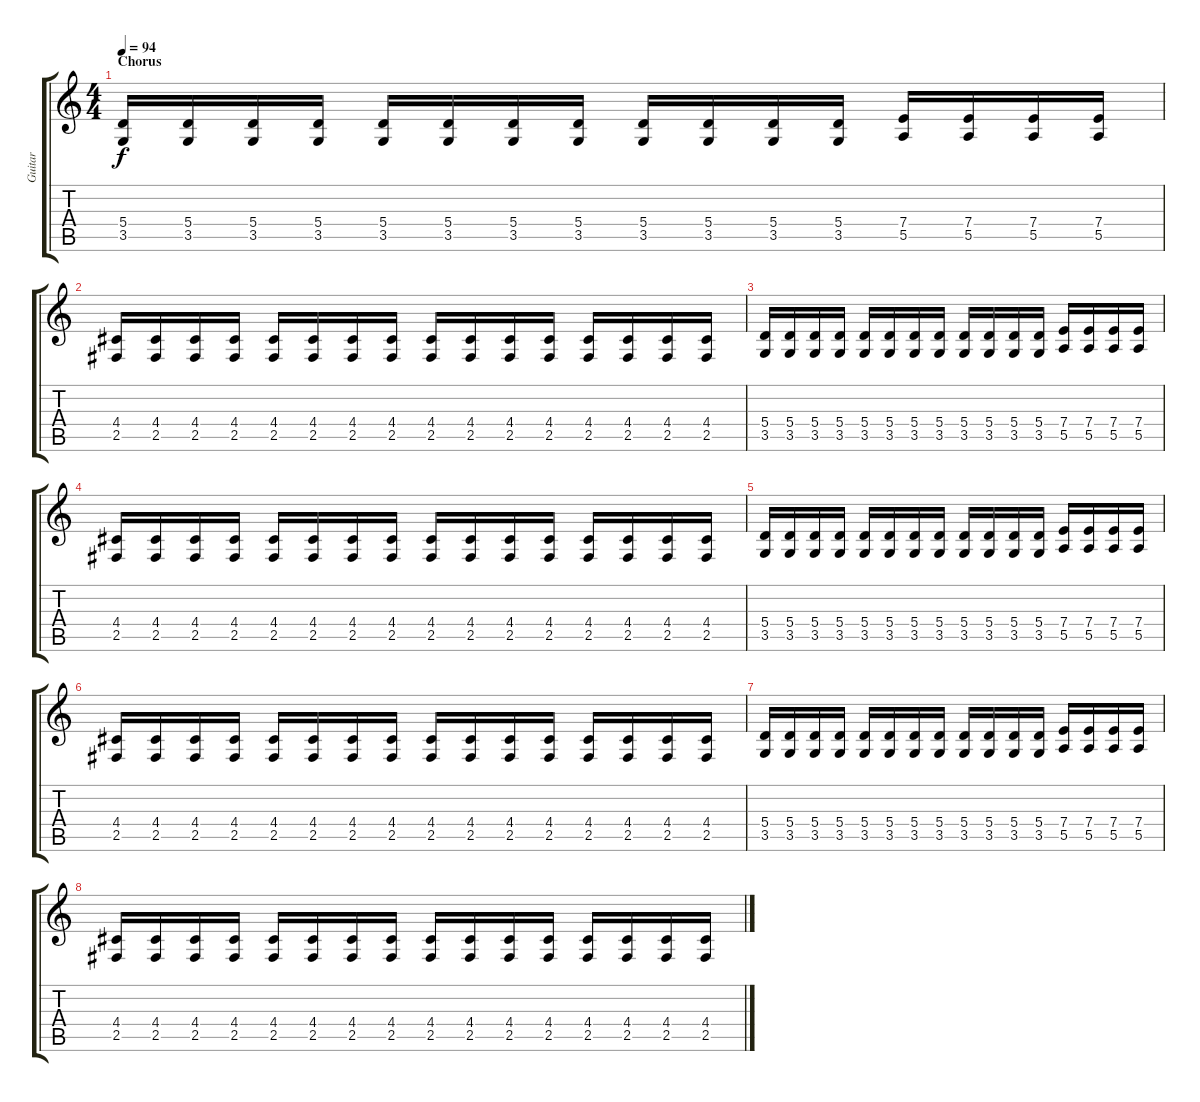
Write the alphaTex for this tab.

\track ("Guitar" "Guitar") {instrument overdrivenguitar}
\staff {score tabs}
\tuning (B3 Gb3 D3 A2 E2 B1) {hide}
\ts (4 4)
\section ("" "Chorus")
\tempo 94
\clef g2
\ks c
(5.4 3.5).16{dy f} (5.4 3.5).16 (5.4 3.5).16 (5.4 3.5).16 (5.4 3.5).16 (5.4 3.5).16 (5.4 3.5).16 (5.4 3.5).16 (5.4 3.5).16 (5.4 3.5).16 (5.4 3.5).16 (5.4 3.5).16 (7.4 5.5).16 (7.4 5.5).16 (7.4 5.5).16 (7.4 5.5).16 |
(4.4 2.5).16 (4.4 2.5).16 (4.4 2.5).16 (4.4 2.5).16 (4.4 2.5).16 (4.4 2.5).16 (4.4 2.5).16 (4.4 2.5).16 (4.4 2.5).16 (4.4 2.5).16 (4.4 2.5).16 (4.4 2.5).16 (4.4 2.5).16 (4.4 2.5).16 (4.4 2.5).16 (4.4 2.5).16 |
(5.4 3.5).16 (5.4 3.5).16 (5.4 3.5).16 (5.4 3.5).16 (5.4 3.5).16 (5.4 3.5).16 (5.4 3.5).16 (5.4 3.5).16 (5.4 3.5).16 (5.4 3.5).16 (5.4 3.5).16 (5.4 3.5).16 (7.4 5.5).16 (7.4 5.5).16 (7.4 5.5).16 (7.4 5.5).16 |
(4.4 2.5).16 (4.4 2.5).16 (4.4 2.5).16 (4.4 2.5).16 (4.4 2.5).16 (4.4 2.5).16 (4.4 2.5).16 (4.4 2.5).16 (4.4 2.5).16 (4.4 2.5).16 (4.4 2.5).16 (4.4 2.5).16 (4.4 2.5).16 (4.4 2.5).16 (4.4 2.5).16 (4.4 2.5).16 |
(5.4 3.5).16 (5.4 3.5).16 (5.4 3.5).16 (5.4 3.5).16 (5.4 3.5).16 (5.4 3.5).16 (5.4 3.5).16 (5.4 3.5).16 (5.4 3.5).16 (5.4 3.5).16 (5.4 3.5).16 (5.4 3.5).16 (7.4 5.5).16 (7.4 5.5).16 (7.4 5.5).16 (7.4 5.5).16 |
(4.4 2.5).16 (4.4 2.5).16 (4.4 2.5).16 (4.4 2.5).16 (4.4 2.5).16 (4.4 2.5).16 (4.4 2.5).16 (4.4 2.5).16 (4.4 2.5).16 (4.4 2.5).16 (4.4 2.5).16 (4.4 2.5).16 (4.4 2.5).16 (4.4 2.5).16 (4.4 2.5).16 (4.4 2.5).16 |
(5.4 3.5).16 (5.4 3.5).16 (5.4 3.5).16 (5.4 3.5).16 (5.4 3.5).16 (5.4 3.5).16 (5.4 3.5).16 (5.4 3.5).16 (5.4 3.5).16 (5.4 3.5).16 (5.4 3.5).16 (5.4 3.5).16 (7.4 5.5).16 (7.4 5.5).16 (7.4 5.5).16 (7.4 5.5).16 |
(4.4 2.5).16 (4.4 2.5).16 (4.4 2.5).16 (4.4 2.5).16 (4.4 2.5).16 (4.4 2.5).16 (4.4 2.5).16 (4.4 2.5).16 (4.4 2.5).16 (4.4 2.5).16 (4.4 2.5).16 (4.4 2.5).16 (4.4 2.5).16 (4.4 2.5).16 (4.4 2.5).16 (4.4 2.5).16
